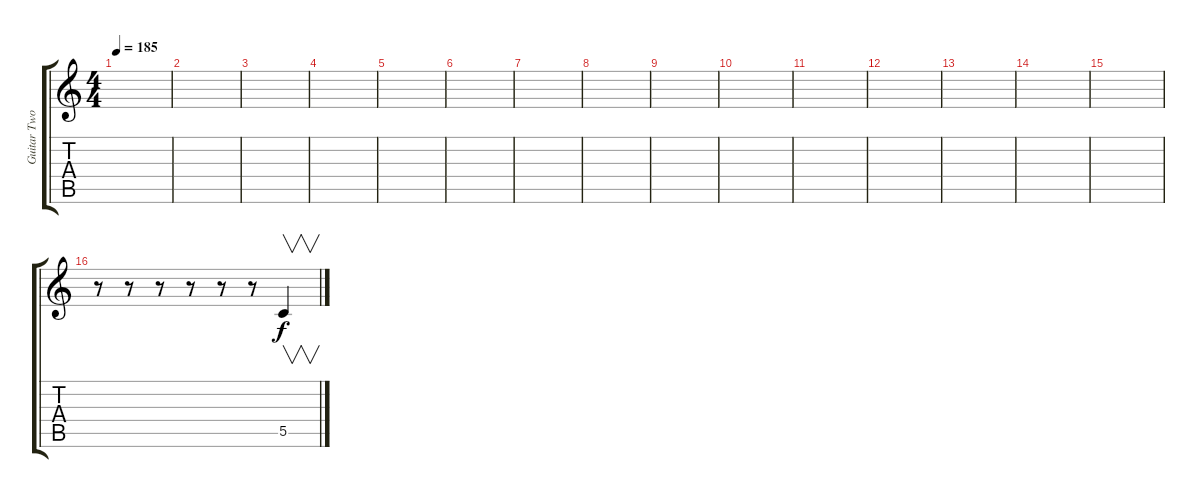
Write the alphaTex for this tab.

\track ("Guitar Two" "Guitar Two") {instrument distortionguitar}
\staff {score tabs}
\tuning (D4 A3 F3 C3 G2 C2) {hide}
\ts (4 4)
\tempo 185
\clef g2
\ks c
|
|
|
|
|
|
|
|
|
|
|
|
|
|
|
r.8 r.8 r.8 r.8 r.8 r.8 5.5.4{v}
